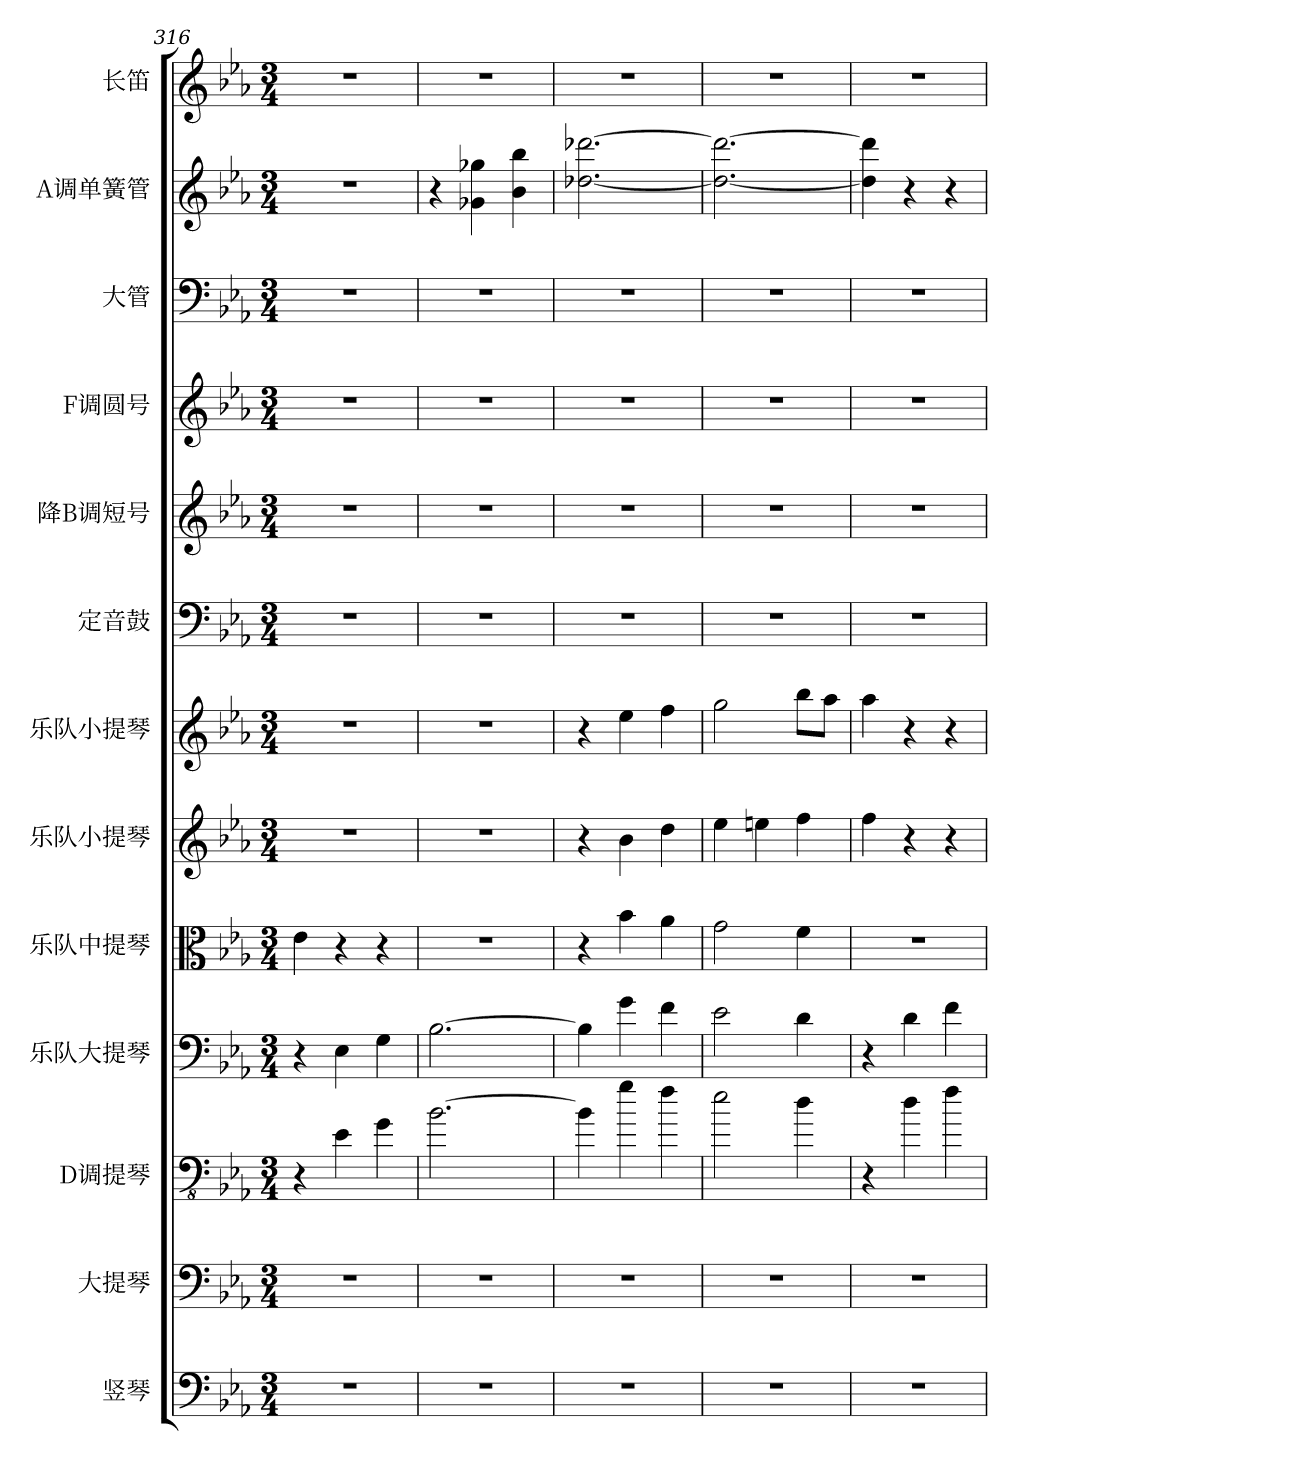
**kern	**kern	**kern	**kern	**kern	**kern	**kern	**kern	**kern	**kern	**kern	**kern	**kern
*part13	*part12	*part11	*part10	*part9	*part8	*part7	*part6	*part5	*part4	*part3	*part2	*part1
*staff13	*staff12	*staff11	*staff10	*staff9	*staff8	*staff7	*staff6	*staff5	*staff4	*staff3	*staff2	*staff1
*I"竖琴	*I"大提琴	*I"D调提琴	*I"乐队大提琴	*I"乐队中提琴	*I"乐队小提琴	*I"乐队小提琴	*I"定音鼓	*I"降B调短号	*I"F调圆号	*I"大管	*I"A调单簧管	*I"长笛
*clefF4	*clefF4	*clefFv4	*clefF4	*clefC3	*clefG2	*clefG2	*clefF4	*clefG2	*clefG2	*clefF4	*clefG2	*clefG2
*	*	*ITrd7c12	*	*	*	*	*	*ITrd1c2	*ITrd4c7	*	*ITrd2c3	*
*k[b-e-a-]	*k[b-e-a-]	*k[b-e-a-]	*k[b-e-a-]	*k[b-e-a-]	*k[b-e-a-]	*k[b-e-a-]	*k[b-e-a-]	*k[b-e-a-d-g-]	*k[b-e-a-d-]	*k[b-e-a-]	*k[]	*k[b-e-a-]
*M3/4	*M3/4	*M3/4	*M3/4	*M3/4	*M3/4	*M3/4	*M3/4	*M3/4	*M3/4	*M3/4	*M3/4	*M3/4
=316	=316	=316	=316	=316	=316	=316	=316	=316	=316	=316	=316	=316
2.r	2.r	4r	4r	4e-\	2.r	2.r	2.r	2.r	2.r	2.r	2.r	2.r
.	.	4EE-\	4E-\	4r	.	.	.	.	.	.	.	.
.	.	4GG\	4G\	4r	.	.	.	.	.	.	.	.
=317	=317	=317	=317	=317	=317	=317	=317	=317	=317	=317	=317	=317
2.r	2.r	[2.BB-\	[2.B-\	2.r	2.r	2.r	2.r	2.r	2.r	2.r	4r	2.r
.	.	.	.	.	.	.	.	.	.	.	4e-X\ 4ee-X\	.
.	.	.	.	.	.	.	.	.	.	.	4g\ 4gg\	.
=318	=318	=318	=318	=318	=318	=318	=318	=318	=318	=318	=318	=318
2.r	2.r	4BB-\]	4B-\]	4r	4r	4r	2.r	2.r	2.r	2.r	[2.b-X\ [2.bb-X\	2.r
.	.	4G\	4g\	4b-\	4b-\	4ee-\	.	.	.	.	.	.
.	.	4F\	4f\	4a-\	4dd\	4ff\	.	.	.	.	.	.
!!LO:PB:g=z
=319	=319	=319	=319	=319	=319	=319	=319	=319	=319	=319	=319	=319
2.r	2.r	2E-\	2e-\	2g\	4ee-\	2gg\	2.r	2.r	2.r	2.r	2.b-\_ 2.bb-\_	2.r
.	.	.	.	.	4een\	.	.	.	.	.	.	.
.	.	4D\	4d\	4f\	4ff\	8bb-\L	.	.	.	.	.	.
.	.	.	.	.	.	8aa-\J	.	.	.	.	.	.
=320	=320	=320	=320	=320	=320	=320	=320	=320	=320	=320	=320	=320
2.r	2.r	4r	4r	2.r	4ff\	4aa-\	2.r	2.r	2.r	2.r	4b-\] 4bb-\]	2.r
.	.	4D\	4d\	.	4r	4r	.	.	.	.	4r	.
.	.	4F\	4f\	.	4r	4r	.	.	.	.	4r	.
=	=	=	=	=	=	=	=	=	=	=	=	=
*-	*-	*-	*-	*-	*-	*-	*-	*-	*-	*-	*-	*-
